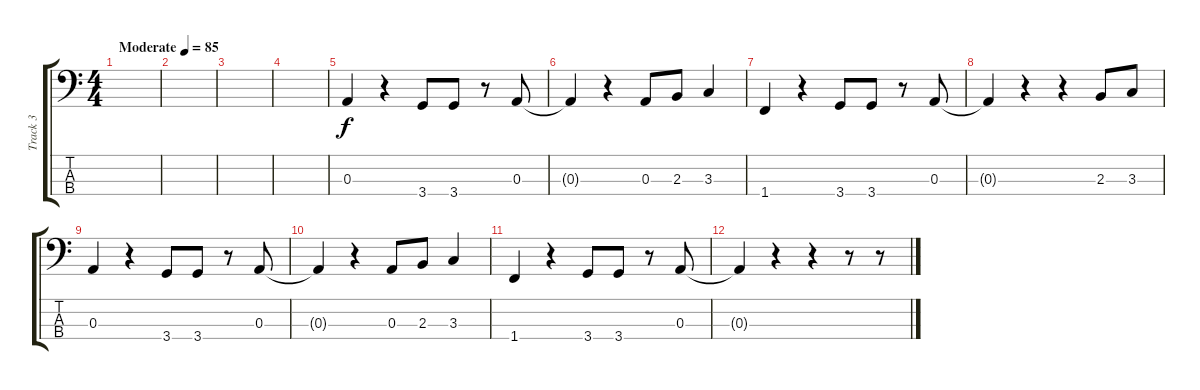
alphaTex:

\track ("Track 3" "Track 3") {instrument fretlessbass}
\staff {score tabs}
\tuning (G2 D2 A1 E1) {hide}
\ts (4 4)
\tempo (85 "Moderate")
\clef f4
\ks c
|
|
|
|
0.3.4 r.4 3.4.8 3.4.8 r.8 0.3.8 |
0.3{t}.4 r.4 0.3.8 2.3.8 3.3.4 |
1.4.4 r.4 3.4.8 3.4.8 r.8 0.3.8 |
0.3{t}.4 r.4 r.4 2.3.8 3.3.8 |
0.3.4 r.4 3.4.8 3.4.8 r.8 0.3.8 |
0.3{t}.4 r.4 0.3.8 2.3.8 3.3.4 |
1.4.4 r.4 3.4.8 3.4.8 r.8 0.3.8 |
0.3{t}.4 r.4 r.4 r.8 r.8
